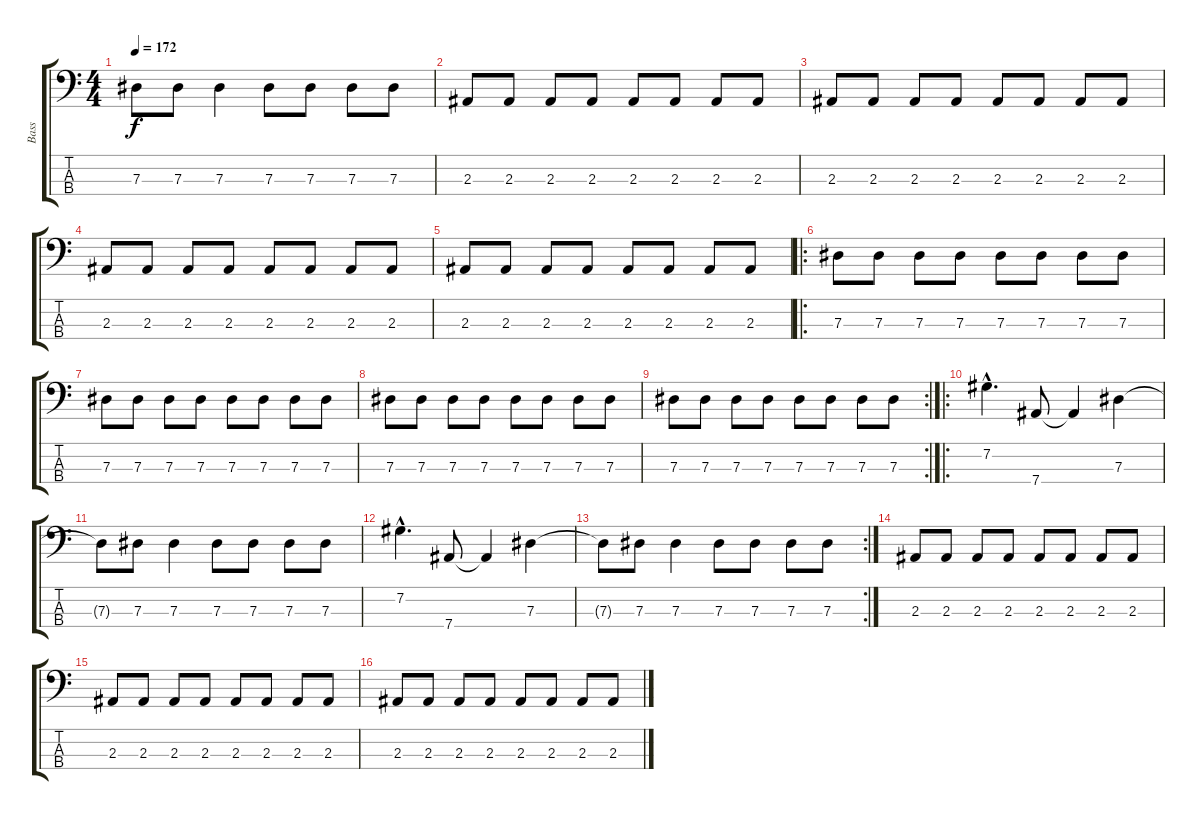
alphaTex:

\track ("Bass" "Bass") {instrument electricbasspick}
\staff {score tabs}
\tuning (Gb2 Db2 Ab1 Eb1) {hide}
\ts (4 4)
\tempo 172
\clef f4
\ks c
7.3{t}.8{dy f} 7.3.8 7.3.4 7.3.8 7.3.8 7.3.8 7.3.8 |
2.3.8 2.3.8 2.3.8 2.3.8 2.3.8 2.3.8 2.3.8 2.3.8 |
2.3.8 2.3.8 2.3.8 2.3.8 2.3.8 2.3.8 2.3.8 2.3.8 |
2.3.8 2.3.8 2.3.8 2.3.8 2.3.8 2.3.8 2.3.8 2.3.8 |
2.3.8 2.3.8 2.3.8 2.3.8 2.3.8 2.3.8 2.3.8 2.3.8 |
\ro
7.3.8 7.3.8 7.3.8 7.3.8 7.3.8 7.3.8 7.3.8 7.3.8 |
7.3.8 7.3.8 7.3.8 7.3.8 7.3.8 7.3.8 7.3.8 7.3.8 |
7.3.8 7.3.8 7.3.8 7.3.8 7.3.8 7.3.8 7.3.8 7.3.8 |
\rc 2
7.3.8 7.3.8 7.3.8 7.3.8 7.3.8 7.3.8 7.3.8 7.3.8 |
\ro
7.2{hac}.4{d} 7.4.8 7.4{t}.4 7.3.4 |
7.3{t}.8 7.3.8 7.3.4 7.3.8 7.3.8 7.3.8 7.3.8 |
7.2{hac}.4{d} 7.4.8 7.4{t}.4 7.3.4 |
\rc 2
7.3{t}.8 7.3.8 7.3.4 7.3.8 7.3.8 7.3.8 7.3.8 |
2.3.8 2.3.8 2.3.8 2.3.8 2.3.8 2.3.8 2.3.8 2.3.8 |
2.3.8 2.3.8 2.3.8 2.3.8 2.3.8 2.3.8 2.3.8 2.3.8 |
2.3.8 2.3.8 2.3.8 2.3.8 2.3.8 2.3.8 2.3.8 2.3.8
